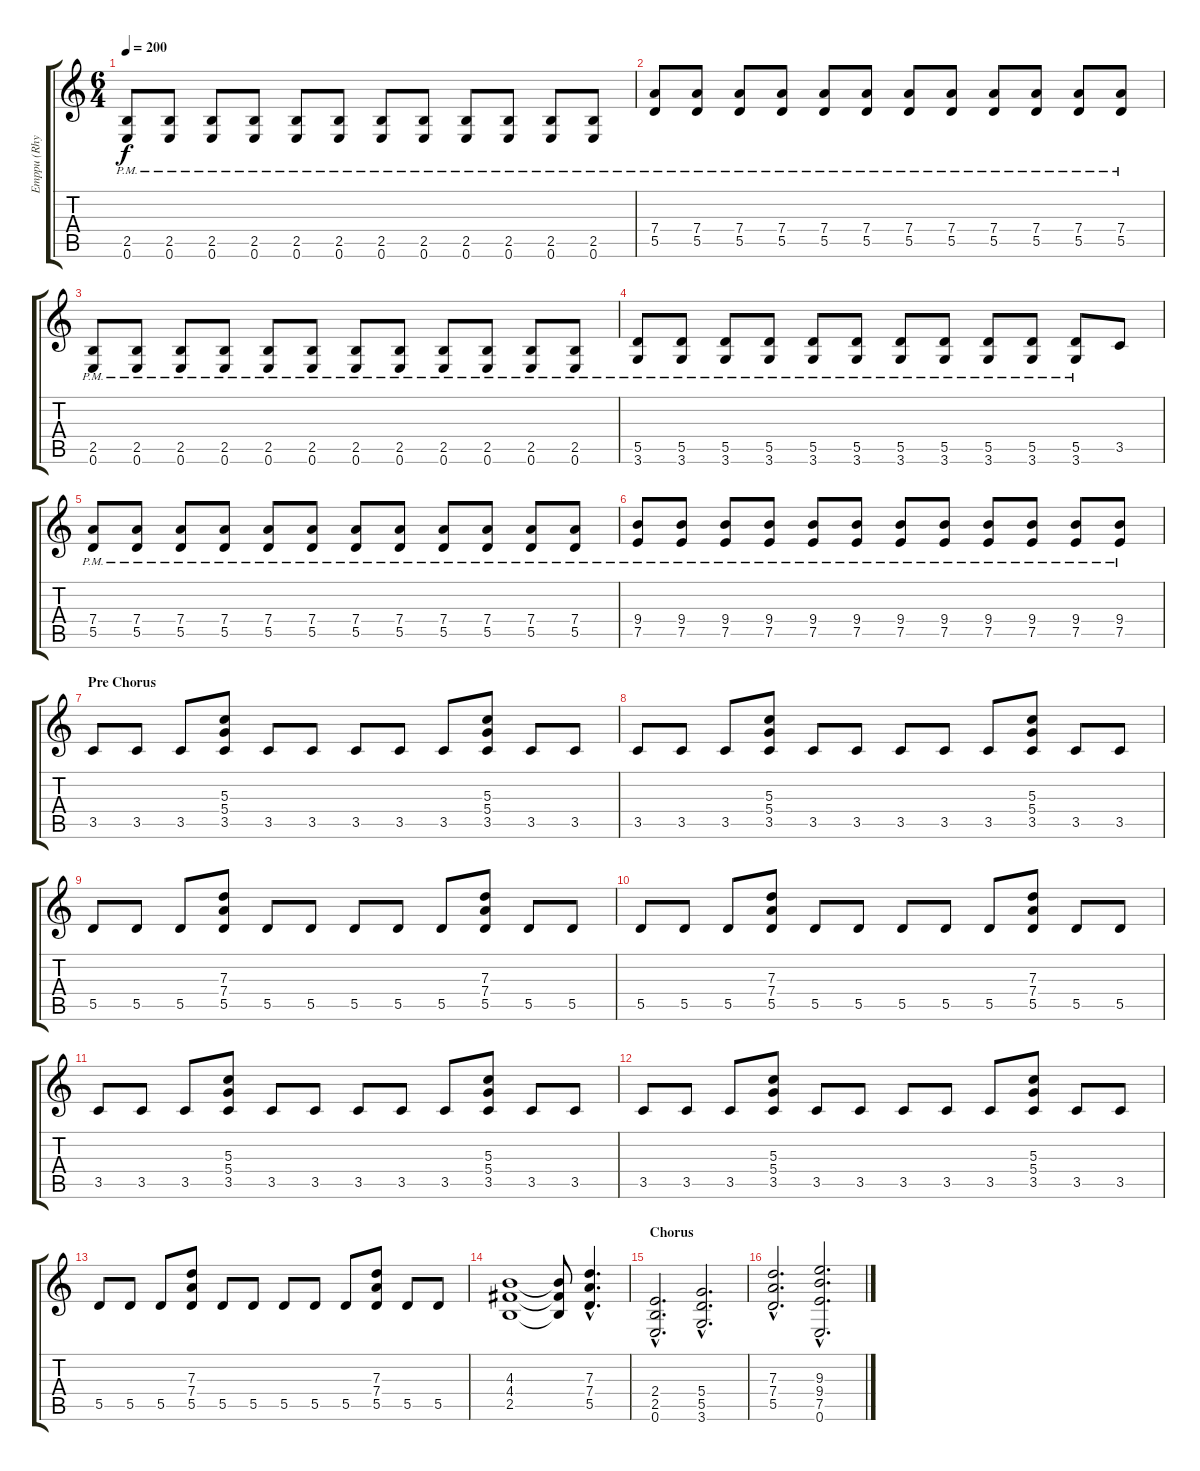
\track ("Emppu (Rhytm)" "Emppu (Rhy") {instrument distortionguitar}
\staff {score tabs}
\tuning (E4 B3 G3 D3 A2 E2) {hide}
\ts (6 4)
\tempo 200
\clef g2
\ks c
(2.5{pm} 0.6).8{dy f} (2.5{pm} 0.6).8 (2.5{pm} 0.6).8 (2.5{pm} 0.6).8 (2.5{pm} 0.6).8 (2.5{pm} 0.6).8 (2.5{pm} 0.6).8 (2.5{pm} 0.6).8 (2.5{pm} 0.6).8 (2.5{pm} 0.6).8 (2.5{pm} 0.6).8 (2.5{pm} 0.6).8 |
(7.4{pm} 5.5).8 (7.4{pm} 5.5).8 (7.4{pm} 5.5).8 (7.4{pm} 5.5).8 (7.4{pm} 5.5).8 (7.4{pm} 5.5).8 (7.4{pm} 5.5).8 (7.4{pm} 5.5).8 (7.4{pm} 5.5).8 (7.4{pm} 5.5).8 (7.4{pm} 5.5).8 (7.4{pm} 5.5).8 |
(2.5{pm} 0.6).8 (2.5{pm} 0.6).8 (2.5{pm} 0.6).8 (2.5{pm} 0.6).8 (2.5{pm} 0.6).8 (2.5{pm} 0.6).8 (2.5{pm} 0.6).8 (2.5{pm} 0.6).8 (2.5{pm} 0.6).8 (2.5{pm} 0.6).8 (2.5{pm} 0.6).8 (2.5{pm} 0.6).8 |
(5.5{pm} 3.6).8 (5.5{pm} 3.6).8 (5.5{pm} 3.6).8 (5.5{pm} 3.6).8 (5.5{pm} 3.6).8 (5.5{pm} 3.6).8 (5.5{pm} 3.6).8 (5.5{pm} 3.6).8 (5.5{pm} 3.6).8 (5.5{pm} 3.6).8 (5.5{pm} 3.6).8 3.5.8 |
(7.4{pm} 5.5).8 (7.4{pm} 5.5).8 (7.4{pm} 5.5).8 (7.4{pm} 5.5).8 (7.4{pm} 5.5).8 (7.4{pm} 5.5).8 (7.4{pm} 5.5).8 (7.4{pm} 5.5).8 (7.4{pm} 5.5).8 (7.4{pm} 5.5).8 (7.4{pm} 5.5).8 (7.4{pm} 5.5).8 |
(9.4{pm} 7.5).8 (9.4{pm} 7.5).8 (9.4{pm} 7.5).8 (9.4{pm} 7.5).8 (9.4{pm} 7.5).8 (9.4{pm} 7.5).8 (9.4{pm} 7.5).8 (9.4{pm} 7.5).8 (9.4{pm} 7.5).8 (9.4{pm} 7.5).8 (9.4{pm} 7.5).8 (9.4{pm} 7.5).8 |
\section ("" "Pre Chorus")
3.5.8 3.5.8 3.5.8 (5.3 5.4 3.5).8 3.5.8 3.5.8 3.5.8 3.5.8 3.5.8 (5.3 5.4 3.5).8 3.5.8 3.5.8 |
3.5.8 3.5.8 3.5.8 (5.3 5.4 3.5).8 3.5.8 3.5.8 3.5.8 3.5.8 3.5.8 (5.3 5.4 3.5).8 3.5.8 3.5.8 |
5.5.8 5.5.8 5.5.8 (7.3 7.4 5.5).8 5.5.8 5.5.8 5.5.8 5.5.8 5.5.8 (7.3 7.4 5.5).8 5.5.8 5.5.8 |
5.5.8 5.5.8 5.5.8 (7.3 7.4 5.5).8 5.5.8 5.5.8 5.5.8 5.5.8 5.5.8 (7.3 7.4 5.5).8 5.5.8 5.5.8 |
3.5.8 3.5.8 3.5.8 (5.3 5.4 3.5).8 3.5.8 3.5.8 3.5.8 3.5.8 3.5.8 (5.3 5.4 3.5).8 3.5.8 3.5.8 |
3.5.8 3.5.8 3.5.8 (5.3 5.4 3.5).8 3.5.8 3.5.8 3.5.8 3.5.8 3.5.8 (5.3 5.4 3.5).8 3.5.8 3.5.8 |
5.5.8 5.5.8 5.5.8 (7.3 7.4 5.5).8 5.5.8 5.5.8 5.5.8 5.5.8 5.5.8 (7.3 7.4 5.5).8 5.5.8 5.5.8 |
(4.3 4.4 2.5).1 (4.3{t} 4.4{t} 2.5{t}).8 (7.3{hac} 7.4{hac} 5.5{hac}).4{d} |
\section ("" "Chorus")
(2.4{hac} 2.5{hac} 0.6{hac}).2{d} (5.4{hac} 5.5{hac} 3.6{hac}).2{d} |
(7.3{hac} 7.4{hac} 5.5{hac}).2{d} (9.3{hac} 9.4{hac} 7.5{hac} 0.6{hac}).2{d}
